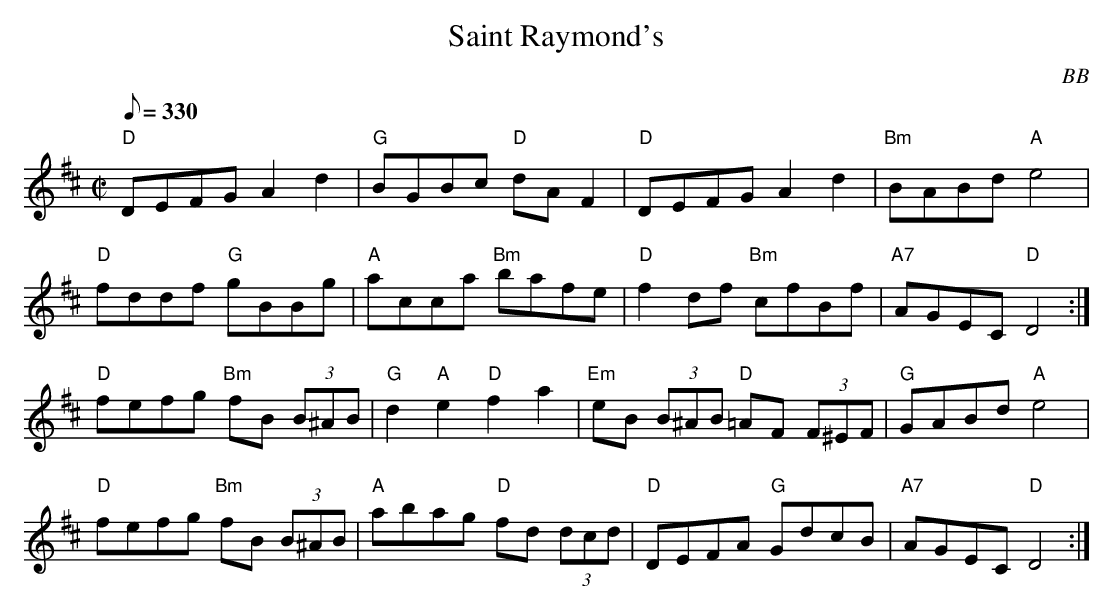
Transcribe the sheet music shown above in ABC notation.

X:1
T: Saint Raymond's
C: BB
Q: 1/8=330
M: C|
L: 1/8
K: D
"D"DEFG A2 d2|"G"BGBc "D"dA F2|"D"DEFG A2 d2|"Bm"BABd "A"e4|
"D"fddf "G"gBBg|"A"acca "Bm"bafe|"D"f2 df "Bm"cfBf|"A7"AGEC "D"D4 :|
"D"fefg "Bm"fB (3B^AB|"G"d2 "A"e2 "D"f2 a2|"Em"eB (3B^AB "D"=AF (3F^EF|\
"G"GABd "A"e4|
"D"fefg "Bm"fB (3B^AB|"A"abag "D"fd (3dcd|"D"DEFA "G"GdcB|"A7"AGEC "D"D4 :|
